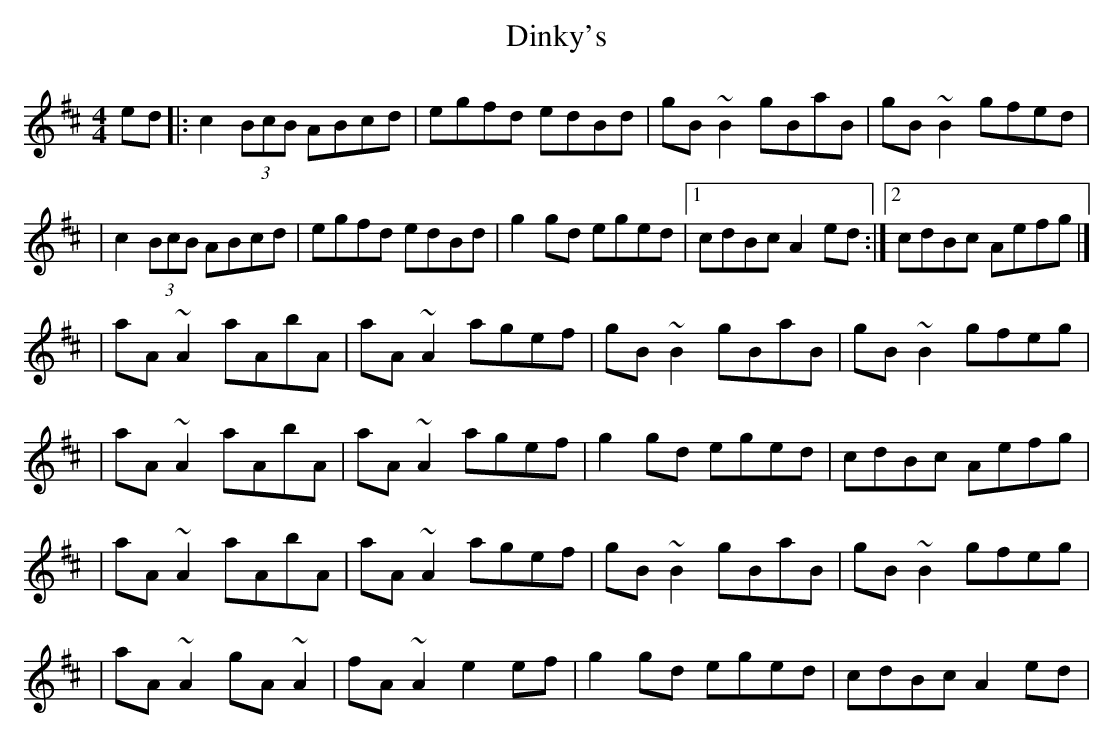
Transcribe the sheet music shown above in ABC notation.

X:1
T:Dinky's
M:4/4
L:1/8
K:Amix
ed|:c2 (3BcB ABcd|egfd edBd|gB~B2 gBaB|gB~B2 gfed|
|c2 (3BcB ABcd|egfd edBd|g2gd eged|1 cdBc A2ed:|2 cdBc Aefg|]
|aA~A2 aAbA|aA~A2 agef|gB~B2 gBaB|gB~B2 gfeg|
|aA~A2 aAbA|aA~A2 agef|g2gd eged|cdBc Aefg|
|aA~A2 aAbA|aA~A2 agef|gB~B2 gBaB|gB~B2 gfeg|
|aA~A2 gA~A2|fA~A2 e2ef|g2gd eged|cdBc A2ed|
